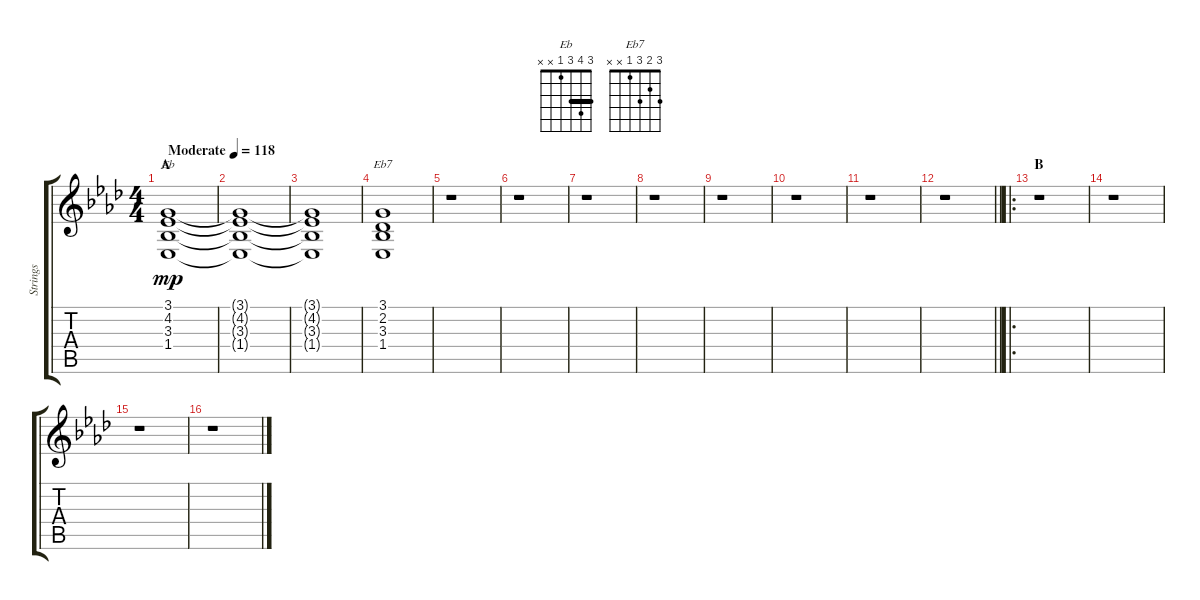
\track ("Strings" "Strings") {instrument stringensemble1}
\staff {score tabs}
\tuning (E4 B3 G3 D3 A2 E2) {hide}
\chord ("Eb" 3 4 3 1 x x) {barre 3}
\chord ("Eb7" 3 2 3 1 x x)
\ts (4 4)
\section ("" "A")
\tempo (118 "Moderate")
\clef g2
\ks ab
(3.1 4.2 3.3 1.4).1{ch "Eb" dy mp instrument stringensemble1} |
(3.1{t} 4.2{t} 3.3{t} 1.4{t}).1 |
(3.1{t} 4.2{t} 3.3{t} 1.4{t}).1 |
(3.1 2.2 3.3 1.4).1{ch "Eb7"} |
r.1 |
r.1 |
r.1 |
r.1 |
r.1 |
r.1 |
r.1 |
\barLineRight lightlight
r.1 |
\ro
\section ("" "B")
r.1 |
r.1 |
r.1 |
r.1
